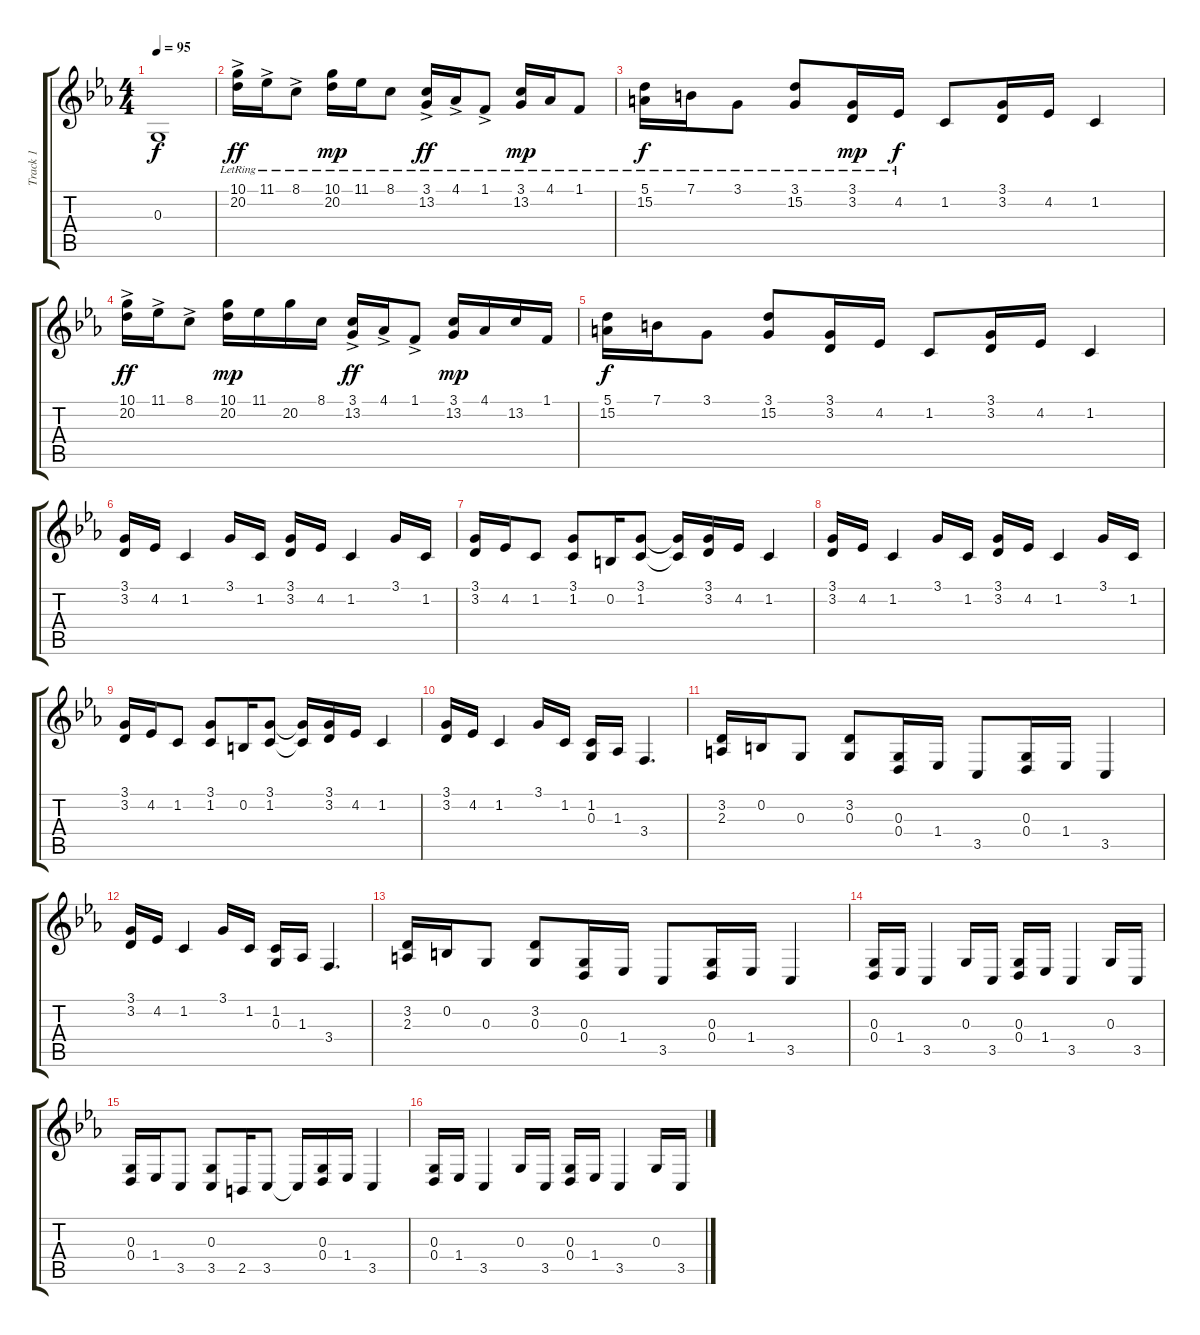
\track ("Track 1" "Track 1") {instrument acousticgrandpiano}
\staff {score tabs}
\tuning (E4 B3 G3 D3 A2 E2) {hide}
\ts (4 4)
\tempo 95
\clef g2
\ks eb
0.3.1{dy f instrument acousticgrandpiano} |
(10.1{ac lr} 20.2{ac lr}).16{dy ff} 11.1{ac lr}.16 8.1{ac lr}.8 (10.1{lr} 20.2{lr}).16{dy mp} 11.1{lr}.16 8.1{lr}.8 (3.1{ac lr} 13.2{ac lr}).16{dy ff} 4.1{ac lr}.16 1.1{ac lr}.8 (3.1{lr} 13.2{lr}).16{dy mp} 4.1{lr}.16 1.1{lr}.8 |
(5.1{lr} 15.2{lr}).16{dy f} 7.1{lr}.16 3.1{lr}.8 (3.1{lr} 15.2{lr}).8 (3.1{lr} 3.2{lr}).16{dy mp} 4.2{lr}.16{dy f} 1.2.8 (3.1 3.2).16 4.2.16 1.2.4 |
(10.1{ac} 20.2{ac}).16{dy ff} 11.1{ac}.16 8.1{ac}.8 (10.1 20.2).16{dy mp} 11.1.16 20.2.16 8.1.16 (3.1{ac} 13.2{ac}).16{dy ff} 4.1{ac}.16 1.1{ac}.8 (3.1 13.2).16{dy mp} 4.1.16 13.2.16 1.1.16 |
(5.1 15.2).16{dy f} 7.1.16 3.1.8 (3.1 15.2).8 (3.1 3.2).16 4.2.16 1.2.8 (3.1 3.2).16 4.2.16 1.2.4 |
(3.1 3.2).16 4.2.16 1.2.4 3.1.16 1.2.16 (3.1 3.2).16 4.2.16 1.2.4 3.1.16 1.2.16 |
(3.1 3.2).16 4.2.16 1.2.8 (3.1 1.2).8 0.2.16 (3.1 1.2).8 (3.1{t} 1.2{t}).16 (3.1 3.2).16 4.2.16 1.2.4 |
(3.1 3.2).16 4.2.16 1.2.4 3.1.16 1.2.16 (3.1 3.2).16 4.2.16 1.2.4 3.1.16 1.2.16 |
(3.1 3.2).16 4.2.16 1.2.8 (3.1 1.2).8 0.2.16 (3.1 1.2).8 (3.1{t} 1.2{t}).16 (3.1 3.2).16 4.2.16 1.2.4 |
(3.1 3.2).16 4.2.16 1.2.4 3.1.16 1.2.16 (1.2 0.3).16 1.3.16 3.4.4{d} |
(3.2 2.3).16 0.2.16 0.3.8 (3.2 0.3).8 (0.3 0.4).16 1.4.16 3.5.8 (0.3 0.4).16 1.4.16 3.5.4 |
(3.1 3.2).16 4.2.16 1.2.4 3.1.16 1.2.16 (1.2 0.3).16 1.3.16 3.4.4{d} |
(3.2 2.3).16 0.2.16 0.3.8 (3.2 0.3).8 (0.3 0.4).16 1.4.16 3.5.8 (0.3 0.4).16 1.4.16 3.5.4 |
(0.3 0.4).16 1.4.16 3.5.4 0.3.16 3.5.16 (0.3 0.4).16 1.4.16 3.5.4 0.3.16 3.5.16 |
(0.3 0.4).16 1.4.16 3.5.8 (0.3 3.5).8 2.5.16 3.5.8 3.5{t}.16 (0.3 0.4).16 1.4.16 3.5.4 |
(0.3 0.4).16 1.4.16 3.5.4 0.3.16 3.5.16 (0.3 0.4).16 1.4.16 3.5.4 0.3.16 3.5.16
